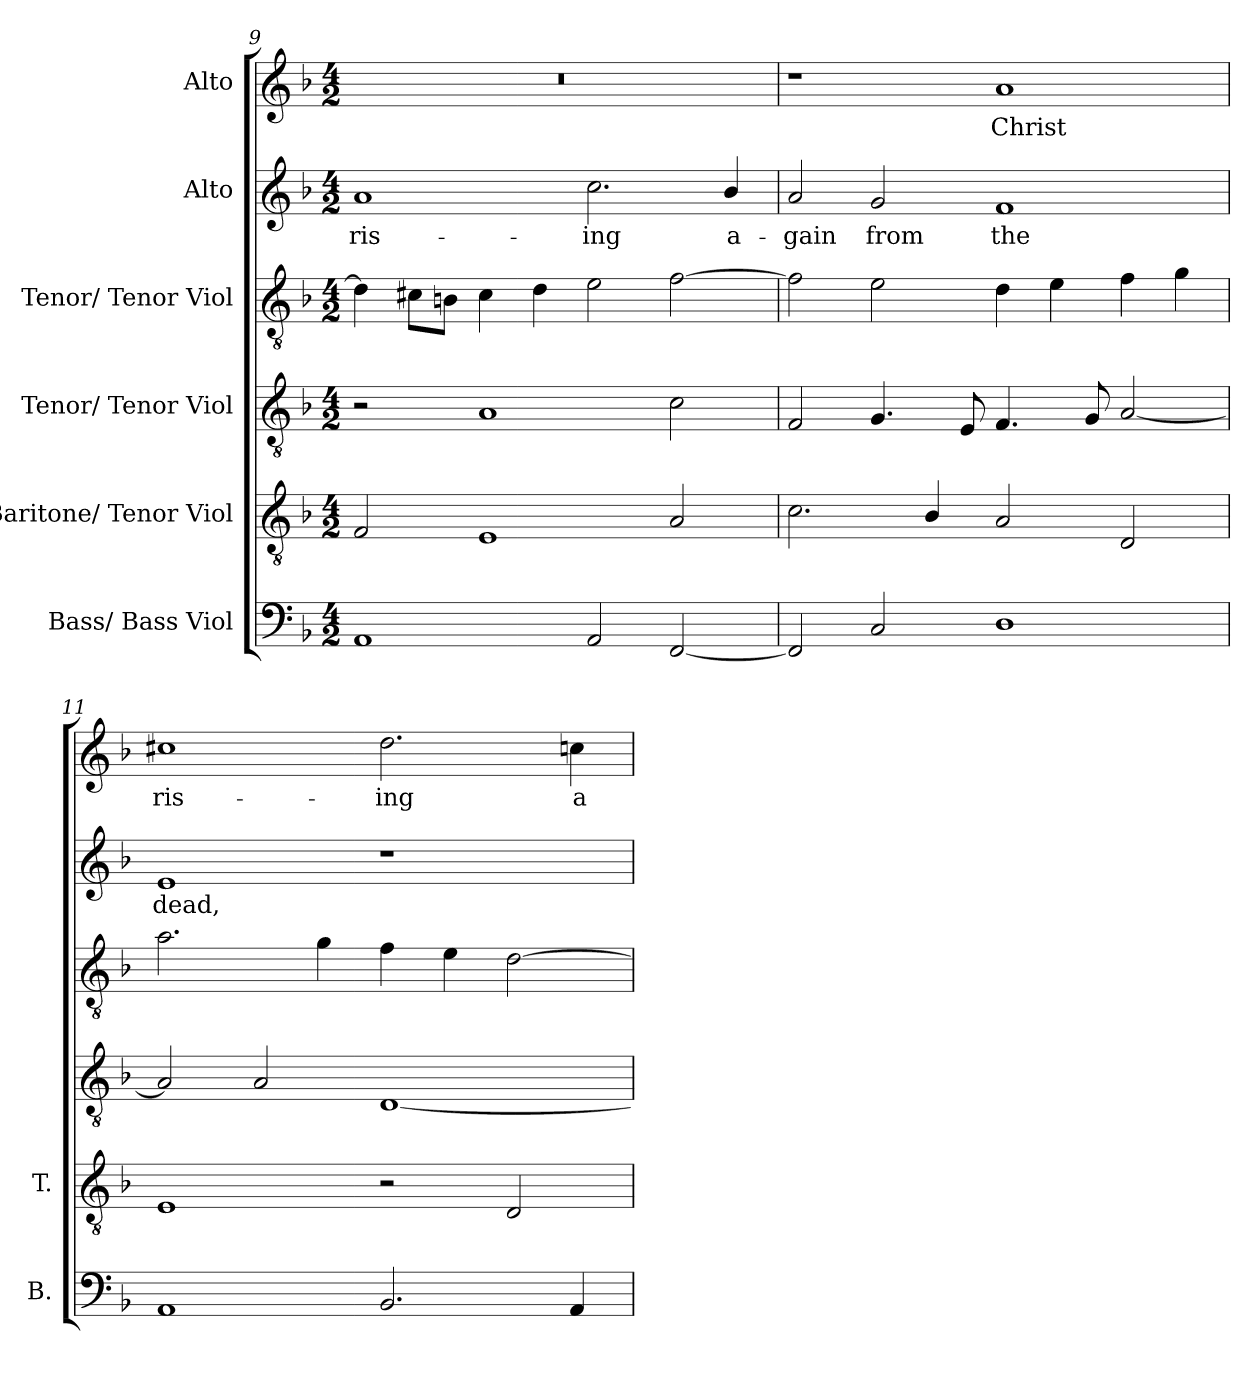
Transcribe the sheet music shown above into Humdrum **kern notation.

**kern	**kern	**kern	**kern	**kern	**text	**kern	**text
*part6	*part5	*part4	*part3	*part2	*part2	*part1	*part1
*staff6	*staff5	*staff4	*staff3	*staff2	*staff2	*staff1	*staff1
*I"Bass/ Bass Viol	*I"Baritone/ Tenor Viol	*I"Tenor/ Tenor Viol	*I"Tenor/ Tenor Viol	*I"Alto	*	*I"Alto	*
*I'B.	*I'T.	*	*	*	*	*	*
*clefF4	*clefGv2	*clefGv2	*clefGv2	*clefG2	*	*clefG2	*
*	*ITrd7c12	*ITrd7c12	*ITrd7c12	*	*	*	*
*k[b-]	*k[b-]	*k[b-]	*k[b-]	*k[b-]	*	*k[b-]	*
*F:	*F:	*F:	*F:	*F:	*	*F:	*
*M4/2	*M4/2	*M4/2	*M4/2	*M4/2	*	*M4/2	*
=9	=9	=9	=9	=9	=9	=9	=9
!	!	!	!	!	!LO:LY:b:color=#000000	!LO:N:vis=1	!
1AAi	2FFi/	2r	4Di\]	1ai	ris-	0r	.
.	.	.	8C#Xi\L	.	.	.	.
.	.	.	8BBni\J	.	.	.	.
.	1EEi	1AAi	4C#i\	.	.	.	.
.	.	.	4Di\	.	.	.	.
!	!	!	!	!	!LO:LY:b:color=#000000	!	!
2AAi/	.	.	2Ei\	2.cci\	-ing	.	.
[2FFi/	2AAi/	2Ci\	[2Fi\	.	.	.	.
!	!	!	!	!	!LO:LY:b:color=#000000	!	!
.	.	.	.	4b-i/	a-	.	.
!!LO:PB:g=z
=10	=10	=10	=10	=10	=10	=10	=10
!	!	!	!	!	!LO:LY:b:color=#000000	!	!
2FFi/]	2.Ci\	2FFi/	2Fi\]	2ai/	-gain	1r	.
!	!	!	!	!	!LO:LY:b:color=#000000	!	!
2Ci/	.	4.GGi/	2Ei\	2gi/	from	.	.
.	4BB-i/	.	.	.	.	.	.
.	.	8EEi/	.	.	.	.	.
!	!	!	!	!	!LO:LY:b:color=#000000	!	!
!	!	!	!	!	!	!	!LO:LY:b:color=#000000
1Di	2AAi/	4.FFi/	4Di\	1fi	the	1ai	Christ
.	.	.	4Ei\	.	.	.	.
.	.	8GGi/	.	.	.	.	.
.	2DDi/	[2AAi/	4Fi\	.	.	.	.
.	.	.	4Gi\	.	.	.	.
=11	=11	=11	=11	=11	=11	=11	=11
!	!	!	!	!	!LO:LY:b:color=#000000	!	!
!	!	!	!	!	!	!	!LO:LY:b:color=#000000
1AAi	1EEi	2AAi/]	2.Ai\	1ei	dead,	1cc#Xi	ris-
.	.	2AAi/	.	.	.	.	.
.	.	.	4Gi\	.	.	.	.
!	!	!	!	!	!	!	!LO:LY:b:color=#000000
2.BB-i/	2r	[1DDi	4Fi\	1r	.	2.ddi\	-ing
.	.	.	4Ei\	.	.	.	.
.	2DDi/	.	[2Di\	.	.	.	.
!	!	!	!	!	!	!	!LO:LY:b:color=#000000
4AAi/	.	.	.	.	.	4ccni\	a-
=	=	=	=	=	=	=	=
*-	*-	*-	*-	*-	*-	*-	*-
